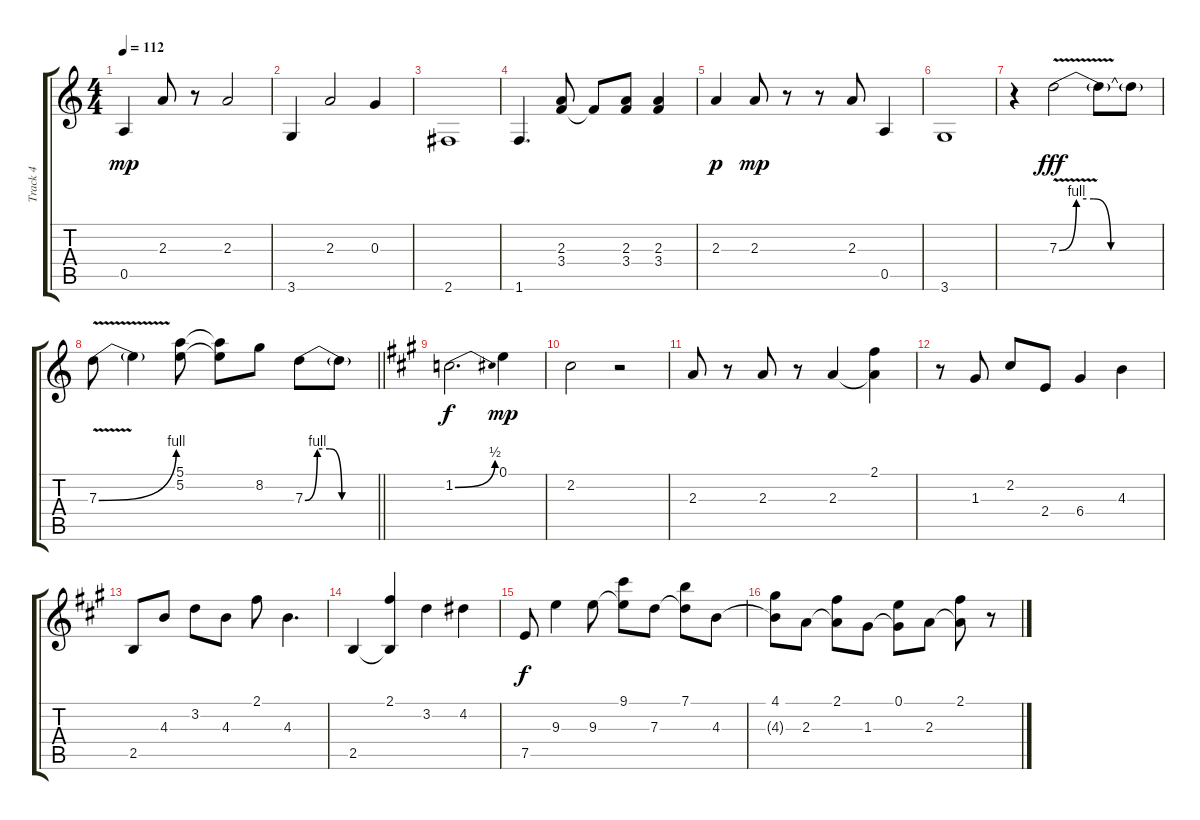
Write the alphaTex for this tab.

\track ("Track 4" "Track 4") {instrument electricguitarjazz}
\staff {score tabs}
\tuning (E4 B3 G3 D3 A2 E2) {hide}
\ts (4 4)
\tempo 112
\clef g2
\ks c
0.5.4{dy mp} 2.3.8 r.8 2.3.2 |
3.6.4 2.3.2 0.3.4 |
2.6.1 |
1.6.4{d} (2.3 3.4).8 3.4{t}.8 (2.3 3.4).8 (2.3 3.4).4 |
2.3.4{dy p} 2.3.8{dy mp} r.8 r.8 2.3.8 0.5.4 |
3.6.1 |
r.4 7.3{be (custom 0 0 10 4 20 4 30 0 60 0) v}.2{dy fff} 7.3{t}.8 7.3{t}.8 |
\barLineRight lightlight
7.3{be (bend 0 0 60 4) v}.8 7.3{t}.4 (5.1 5.2).8 (5.1{t} 5.2{t}).8 8.2.8 7.3{be (custom 0 0 10 4 20 4 30 0 60 0)}.8 7.3{t}.8 |
\ks a
1.2{be (bend 0 0 60 2)}.2{d dy f} 0.1.4{dy mp} |
2.2.2 r.2 |
2.3.8 r.8 2.3.8 r.8 2.3.4 (2.1 2.3{t}).4 |
r.8 1.3.8 2.2.8 2.4.8 6.4.4 4.3.4 |
2.5.8 4.3.8 3.2.8 4.3.8 2.1.8 4.3.4{d} |
2.5.4 (2.1 2.5{t}).4 3.2.4 4.2.4 |
7.5.8{dy f} 9.3.4 9.3.8 (9.1 9.3{t}).8 7.3.8 (7.1 7.3{t}).8 4.3.8 |
(4.1 4.3{t}).8 2.3.8 (2.1 2.3{t}).8 1.3.8 (0.1 1.3{t}).8 2.3.8 (2.1 2.3{t}).8 r.8
